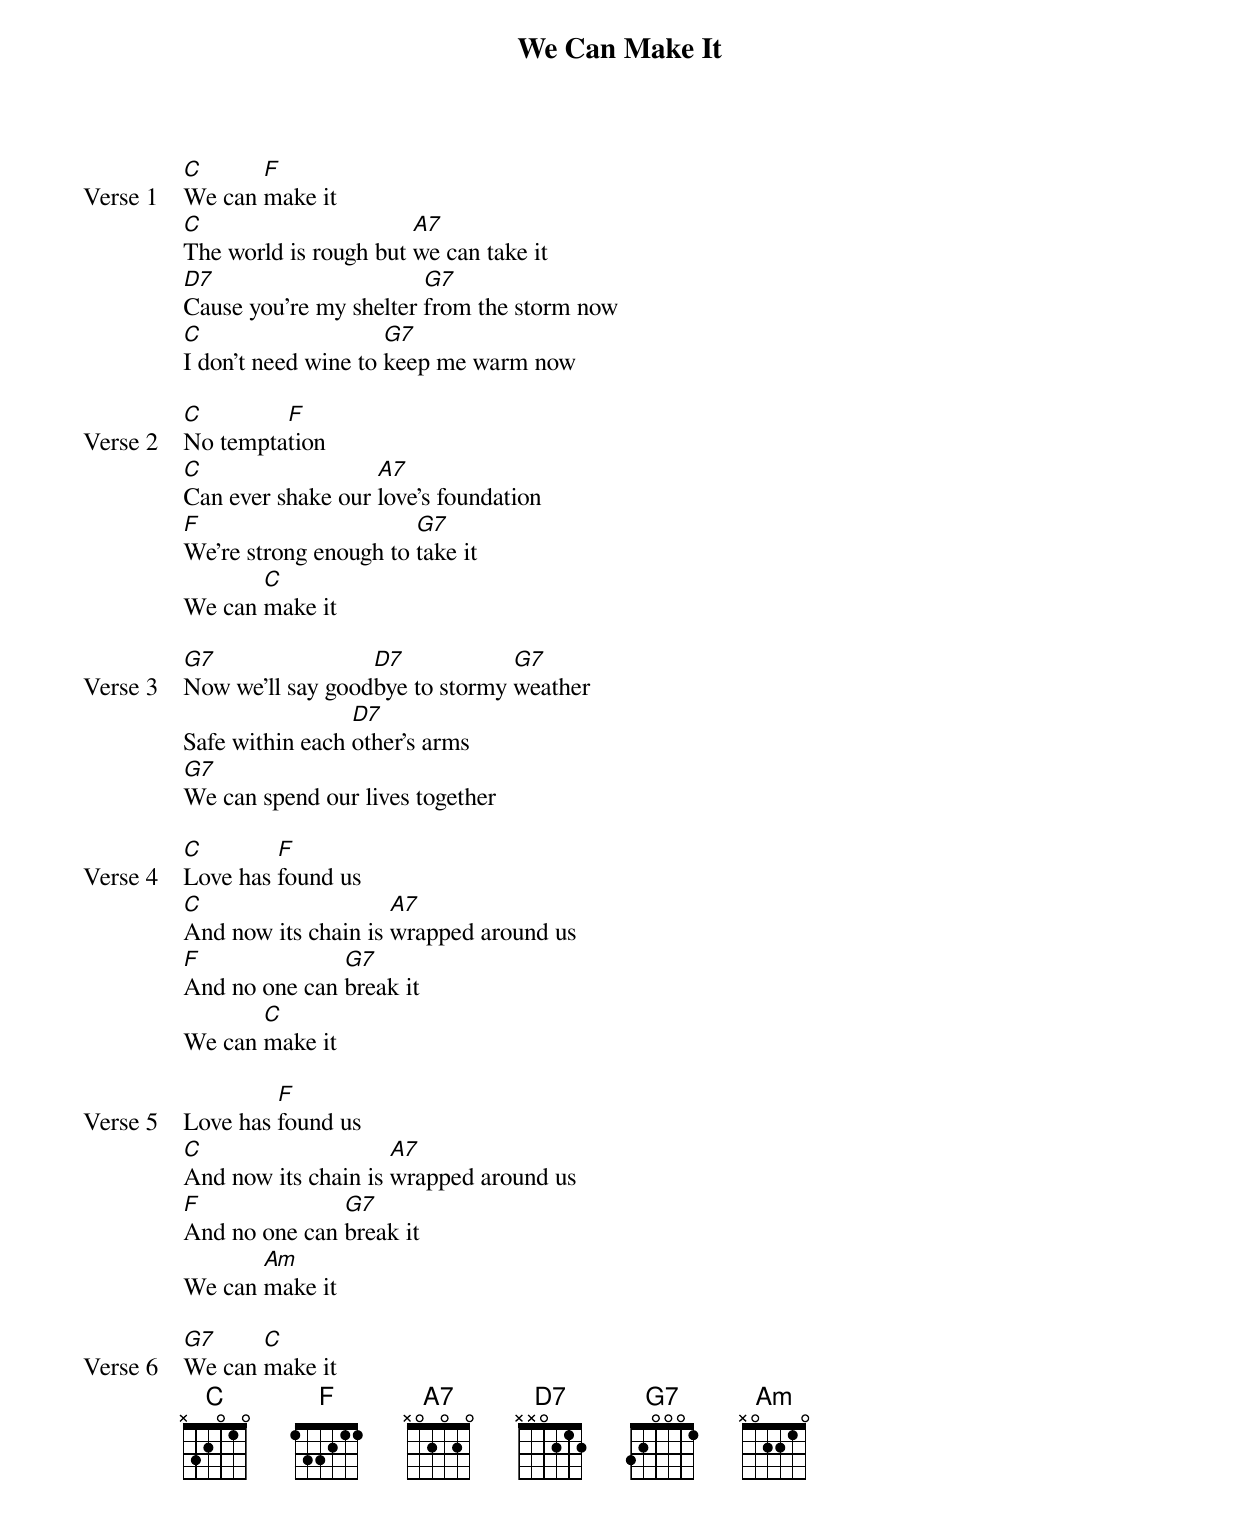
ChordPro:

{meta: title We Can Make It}
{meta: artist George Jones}
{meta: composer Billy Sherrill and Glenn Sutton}
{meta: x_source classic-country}
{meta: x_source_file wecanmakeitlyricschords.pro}
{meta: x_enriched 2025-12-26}

{start_of_verse: Verse 1}
[C]We can [F]make it
[C]The world is rough but [A7]we can take it
[D7]Cause you're my shelter [G7]from the storm now
[C]I don't need wine to [G7]keep me warm now
{end_of_verse}

{start_of_verse: Verse 2}
[C]No tempta[F]tion
[C]Can ever shake our [A7]love's foundation
[F]We're strong enough to [G7]take it
We can [C]make it
{end_of_verse}

{start_of_verse: Verse 3}
[G7]Now we'll say good[D7]bye to stormy [G7]weather
Safe within each [D7]other's arms
[G7]We can spend our lives together
{end_of_verse}

{start_of_verse: Verse 4}
[C]Love has [F]found us
[C]And now its chain is [A7]wrapped around us
[F]And no one can [G7]break it
We can [C]make it
{end_of_verse}

{start_of_verse: Verse 5}
Love has [F]found us
[C]And now its chain is [A7]wrapped around us
[F]And no one can [G7]break it
We can [Am]make it
{end_of_verse}

{start_of_verse: Verse 6}
[G7]We can [C]make it
{end_of_verse}
